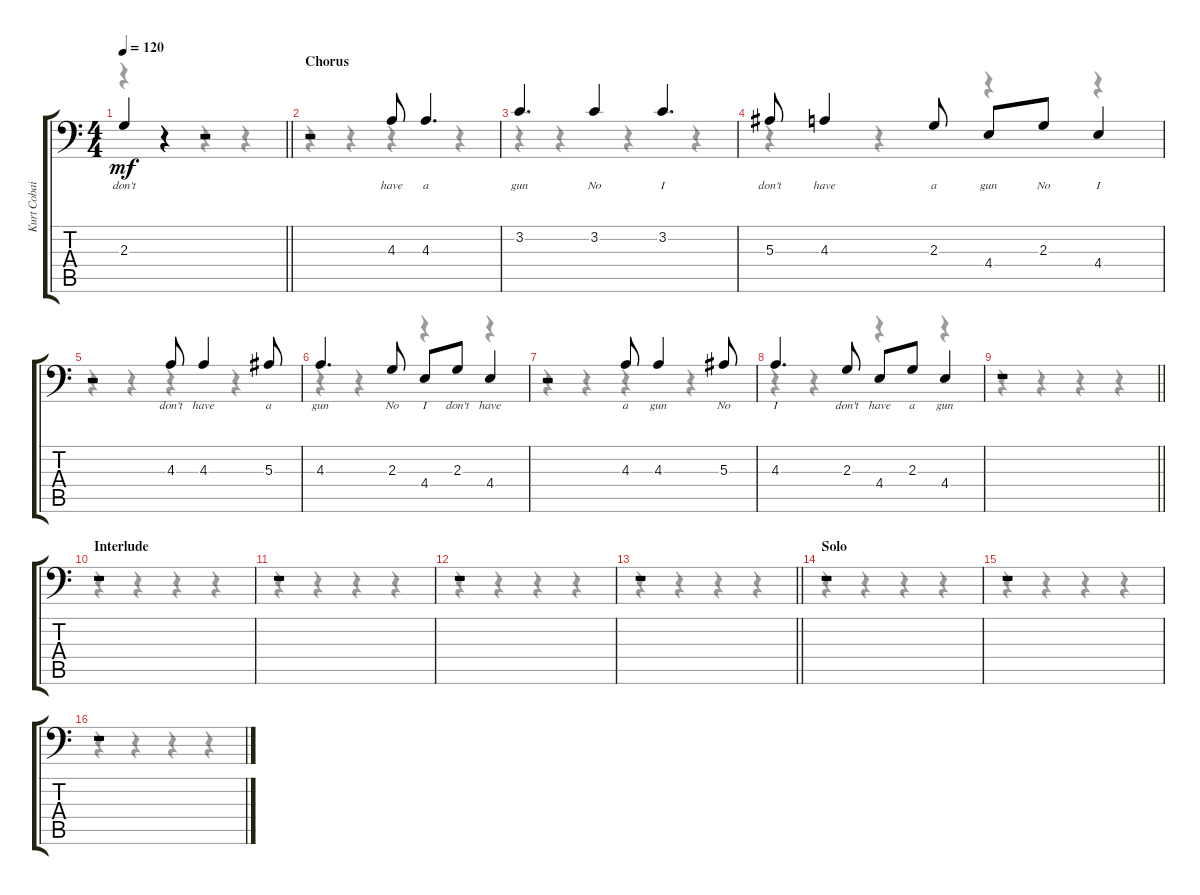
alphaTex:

\track ("Kurt Cobain (Voice)" "Kurt Cobai") {instrument cello}
\staff {score tabs}
\tuning (D4 A3 F3 C3 G2 D2) {hide}
\voice
\ts (4 4)
\tempo 120
\clef f4
\barLineRight lightlight
\ks c
2.3{t}.4{lyrics (0 "don't") lyrics (1 "") lyrics (2 "") lyrics (3 "") lyrics (4 "") dy mf} r.4 r.2 |
\section ("" "Chorus")
r.2 4.3.8{lyrics (0 "have") lyrics (1 "") lyrics (2 "") lyrics (3 "") lyrics (4 "")} 4.3.4{d lyrics (0 "a") lyrics (1 "") lyrics (2 "") lyrics (3 "") lyrics (4 "")} |
3.2.4{d lyrics (0 "gun") lyrics (1 "") lyrics (2 "") lyrics (3 "") lyrics (4 "")} 3.2.4{lyrics (0 "No") lyrics (1 "") lyrics (2 "") lyrics (3 "") lyrics (4 "")} 3.2.4{d lyrics (0 "I") lyrics (1 "") lyrics (2 "") lyrics (3 "") lyrics (4 "")} |
5.3.8{lyrics (0 "don't") lyrics (1 "") lyrics (2 "") lyrics (3 "") lyrics (4 "")} 4.3.4{lyrics (0 "have") lyrics (1 "") lyrics (2 "") lyrics (3 "") lyrics (4 "")} 2.3.8{lyrics (0 "a") lyrics (1 "") lyrics (2 "") lyrics (3 "") lyrics (4 "")} 4.4.8{lyrics (0 "gun") lyrics (1 "") lyrics (2 "") lyrics (3 "") lyrics (4 "")} 2.3.8{lyrics (0 "No") lyrics (1 "") lyrics (2 "") lyrics (3 "") lyrics (4 "")} 4.4.4{lyrics (0 "I") lyrics (1 "") lyrics (2 "") lyrics (3 "") lyrics (4 "")} |
r.2 4.3.8{lyrics (0 "don't") lyrics (1 "") lyrics (2 "") lyrics (3 "") lyrics (4 "")} 4.3.4{lyrics (0 "have") lyrics (1 "") lyrics (2 "") lyrics (3 "") lyrics (4 "")} 5.3.8{lyrics (0 "a") lyrics (1 "") lyrics (2 "") lyrics (3 "") lyrics (4 "")} |
4.3.4{d lyrics (0 "gun") lyrics (1 "") lyrics (2 "") lyrics (3 "") lyrics (4 "")} 2.3.8{lyrics (0 "No") lyrics (1 "") lyrics (2 "") lyrics (3 "") lyrics (4 "")} 4.4.8{lyrics (0 "I") lyrics (1 "") lyrics (2 "") lyrics (3 "") lyrics (4 "")} 2.3.8{lyrics (0 "don't") lyrics (1 "") lyrics (2 "") lyrics (3 "") lyrics (4 "")} 4.4.4{lyrics (0 "have") lyrics (1 "") lyrics (2 "") lyrics (3 "") lyrics (4 "")} |
r.2 4.3.8{lyrics (0 "a") lyrics (1 "") lyrics (2 "") lyrics (3 "") lyrics (4 "")} 4.3.4{lyrics (0 "gun") lyrics (1 "") lyrics (2 "") lyrics (3 "") lyrics (4 "")} 5.3.8{lyrics (0 "No") lyrics (1 "") lyrics (2 "") lyrics (3 "") lyrics (4 "")} |
4.3.4{d lyrics (0 "I") lyrics (1 "") lyrics (2 "") lyrics (3 "") lyrics (4 "")} 2.3.8{lyrics (0 "don't") lyrics (1 "") lyrics (2 "") lyrics (3 "") lyrics (4 "")} 4.4.8{lyrics (0 "have") lyrics (1 "") lyrics (2 "") lyrics (3 "") lyrics (4 "")} 2.3.8{lyrics (0 "a") lyrics (1 "") lyrics (2 "") lyrics (3 "") lyrics (4 "")} 4.4.4{lyrics (0 "gun") lyrics (1 "") lyrics (2 "") lyrics (3 "") lyrics (4 "")} |
\barLineRight lightlight
r.1 |
\section ("" "Interlude")
r.1 |
r.1 |
r.1 |
\barLineRight lightlight
r.1 |
\section ("" "Solo")
r.1 |
r.1 |
r.1
\voice
\clef f4
\ottava regular
\simile none
\barLineRight lightlight
\ks c
r.4{dy f} r.4 r.4 r.4 |
r.4 r.4 r.4 r.4 |
r.4 r.4 r.4 r.4 |
r.4 r.4 r.4 r.4 |
r.4 r.4 r.4 r.4 |
r.4 r.4 r.4 r.4 |
r.4 r.4 r.4 r.4 |
r.4 r.4 r.4 r.4 |
\barLineRight lightlight
r.4 r.4 r.4 r.4 |
r.4 r.4 r.4 r.4 |
r.4 r.4 r.4 r.4 |
r.4 r.4 r.4 r.4 |
\barLineRight lightlight
r.4 r.4 r.4 r.4 |
r.4 r.4 r.4 r.4 |
r.4 r.4 r.4 r.4 |
r.4 r.4 r.4 r.4
